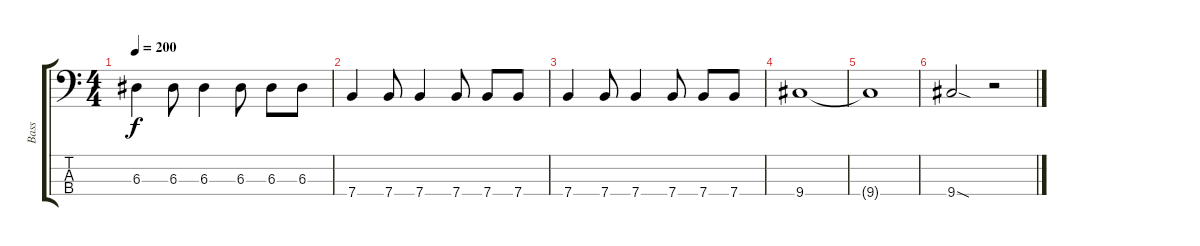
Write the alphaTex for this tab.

\track ("Bass" "Bass") {instrument electricbassfinger}
\staff {score tabs}
\tuning (G2 D2 A1 E1) {hide}
\ts (4 4)
\tempo 200
\clef f4
\ks c
6.3.4{dy f} 6.3.8 6.3.4 6.3.8 6.3.8 6.3.8 |
7.4.4 7.4.8 7.4.4 7.4.8 7.4.8 7.4.8 |
7.4.4 7.4.8 7.4.4 7.4.8 7.4.8 7.4.8 |
9.4.1 |
9.4{t}.1 |
9.4{sod}.2 r.2
